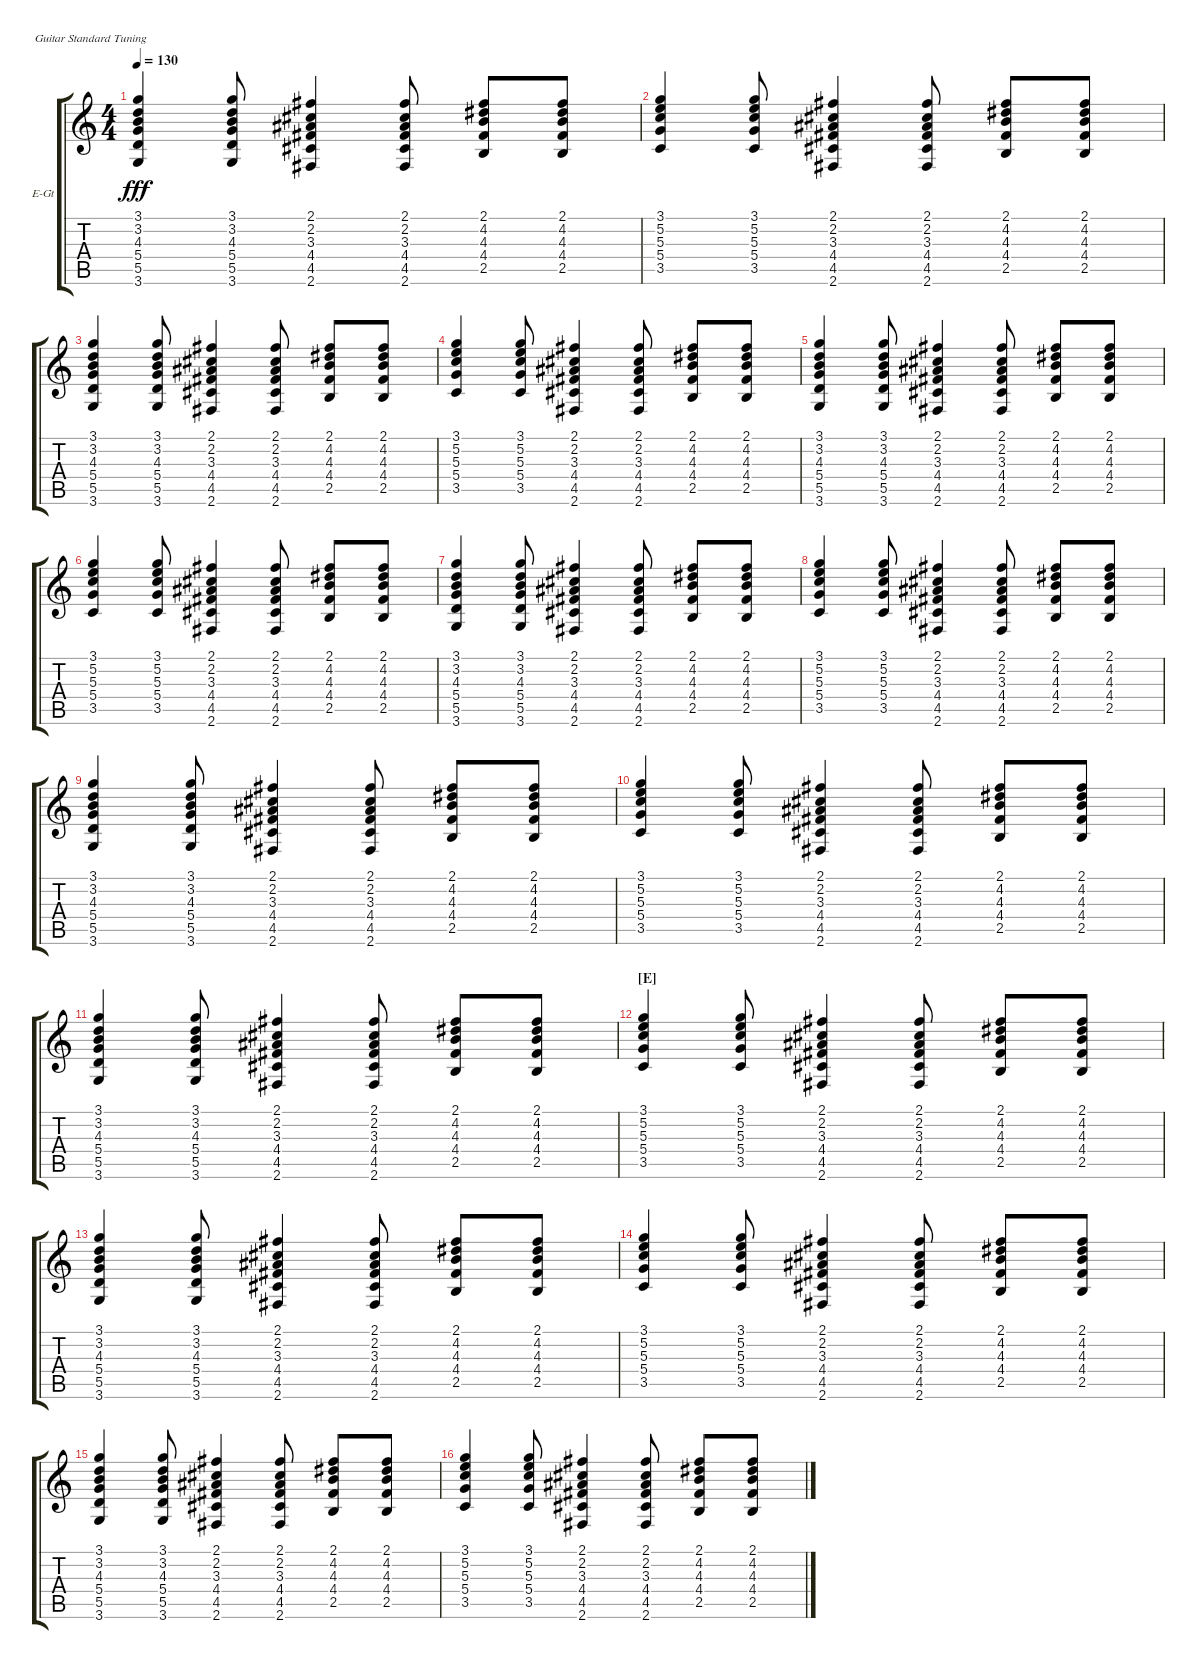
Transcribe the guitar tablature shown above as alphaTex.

\defaultSystemsLayout 4
\bracketExtendMode groupsimilarinstruments
\firstSystemTrackNameOrientation horizontal
\otherSystemsTrackNameOrientation horizontal
\track ("Electric Guitar" "E-Gt") {instrument distortionguitar}
\staff {score tabs}
\tuning (E4 B3 G3 D3 A2 E2)
\ts (4 4)
\tempo 130
\clef g2
\ks c
(3.1 3.2 4.3 5.4 5.5 3.6).4{dy fff} (3.1 3.2 4.3 5.4 5.5 3.6).8 (2.1 2.2 2.6 4.5 4.4 3.3).4 (2.1 2.2 2.6 4.5 4.4 3.3).8 (2.1 4.2 4.3 4.4 2.5).8 (2.1 4.2 4.3 4.4 2.5).8 |
(3.1 5.2 5.3 5.4 3.5).4 (3.1 5.2 5.3 5.4 3.5).8 (2.1 2.2 2.6 4.5 4.4 3.3).4 (2.1 2.2 2.6 4.5 4.4 3.3).8 (2.1 4.2 4.3 4.4 2.5).8 (2.1 4.2 4.3 4.4 2.5).8 |
(3.1 3.2 4.3 5.4 5.5 3.6).4 (3.1 3.2 4.3 5.4 5.5 3.6).8 (2.1 2.2 2.6 4.5 4.4 3.3).4 (2.1 2.2 2.6 4.5 4.4 3.3).8 (2.1 4.2 4.3 4.4 2.5).8 (2.1 4.2 4.3 4.4 2.5).8 |
(3.1 5.2 5.3 5.4 3.5).4 (3.1 5.2 5.3 5.4 3.5).8 (2.1 2.2 2.6 4.5 4.4 3.3).4 (2.1 2.2 2.6 4.5 4.4 3.3).8 (2.1 4.2 4.3 4.4 2.5).8 (2.1 4.2 4.3 4.4 2.5).8 |
(3.1 3.2 4.3 5.4 5.5 3.6).4 (3.1 3.2 4.3 5.4 5.5 3.6).8 (2.1 2.2 2.6 4.5 4.4 3.3).4 (2.1 2.2 2.6 4.5 4.4 3.3).8 (2.1 4.2 4.3 4.4 2.5).8 (2.1 4.2 4.3 4.4 2.5).8 |
(3.1 5.2 5.3 5.4 3.5).4 (3.1 5.2 5.3 5.4 3.5).8 (2.1 2.2 2.6 4.5 4.4 3.3).4 (2.1 2.2 2.6 4.5 4.4 3.3).8 (2.1 4.2 4.3 4.4 2.5).8 (2.1 4.2 4.3 4.4 2.5).8 |
(3.1 3.2 4.3 5.4 5.5 3.6).4 (3.1 3.2 4.3 5.4 5.5 3.6).8 (2.1 2.2 2.6 4.5 4.4 3.3).4 (2.1 2.2 2.6 4.5 4.4 3.3).8 (2.1 4.2 4.3 4.4 2.5).8 (2.1 4.2 4.3 4.4 2.5).8 |
(3.1 5.2 5.3 5.4 3.5).4 (3.1 5.2 5.3 5.4 3.5).8 (2.1 2.2 2.6 4.5 4.4 3.3).4 (2.1 2.2 2.6 4.5 4.4 3.3).8 (2.1 4.2 4.3 4.4 2.5).8 (2.1 4.2 4.3 4.4 2.5).8 |
(3.1 3.2 4.3 5.4 5.5 3.6).4 (3.1 3.2 4.3 5.4 5.5 3.6).8 (2.1 2.2 2.6 4.5 4.4 3.3).4 (2.1 2.2 2.6 4.5 4.4 3.3).8 (2.1 4.2 4.3 4.4 2.5).8 (2.1 4.2 4.3 4.4 2.5).8 |
(3.1 5.2 5.3 5.4 3.5).4 (3.1 5.2 5.3 5.4 3.5).8 (2.1 2.2 2.6 4.5 4.4 3.3).4 (2.1 2.2 2.6 4.5 4.4 3.3).8 (2.1 4.2 4.3 4.4 2.5).8 (2.1 4.2 4.3 4.4 2.5).8 |
(3.1 3.2 4.3 5.4 5.5 3.6).4 (3.1 3.2 4.3 5.4 5.5 3.6).8 (2.1 2.2 2.6 4.5 4.4 3.3).4 (2.1 2.2 2.6 4.5 4.4 3.3).8 (2.1 4.2 4.3 4.4 2.5).8 (2.1 4.2 4.3 4.4 2.5).8 |
\section ("E" "")
(3.1 5.2 5.3 5.4 3.5).4 (3.1 5.2 5.3 5.4 3.5).8 (2.1 2.2 2.6 4.5 4.4 3.3).4 (2.1 2.2 2.6 4.5 4.4 3.3).8 (2.1 4.2 4.3 4.4 2.5).8 (2.1 4.2 4.3 4.4 2.5).8 |
(3.1 3.2 4.3 5.4 5.5 3.6).4 (3.1 3.2 4.3 5.4 5.5 3.6).8 (2.1 2.2 2.6 4.5 4.4 3.3).4 (2.1 2.2 2.6 4.5 4.4 3.3).8 (2.1 4.2 4.3 4.4 2.5).8 (2.1 4.2 4.3 4.4 2.5).8 |
(3.1 5.2 5.3 5.4 3.5).4 (3.1 5.2 5.3 5.4 3.5).8 (2.1 2.2 2.6 4.5 4.4 3.3).4 (2.1 2.2 2.6 4.5 4.4 3.3).8 (2.1 4.2 4.3 4.4 2.5).8 (2.1 4.2 4.3 4.4 2.5).8 |
(3.1 3.2 4.3 5.4 5.5 3.6).4 (3.1 3.2 4.3 5.4 5.5 3.6).8 (2.1 2.2 2.6 4.5 4.4 3.3).4 (2.1 2.2 2.6 4.5 4.4 3.3).8 (2.1 4.2 4.3 4.4 2.5).8 (2.1 4.2 4.3 4.4 2.5).8 |
(3.1 5.2 5.3 5.4 3.5).4 (3.1 5.2 5.3 5.4 3.5).8 (2.1 2.2 2.6 4.5 4.4 3.3).4 (2.1 2.2 2.6 4.5 4.4 3.3).8 (2.1 4.2 4.3 4.4 2.5).8 (2.1 4.2 4.3 4.4 2.5).8
